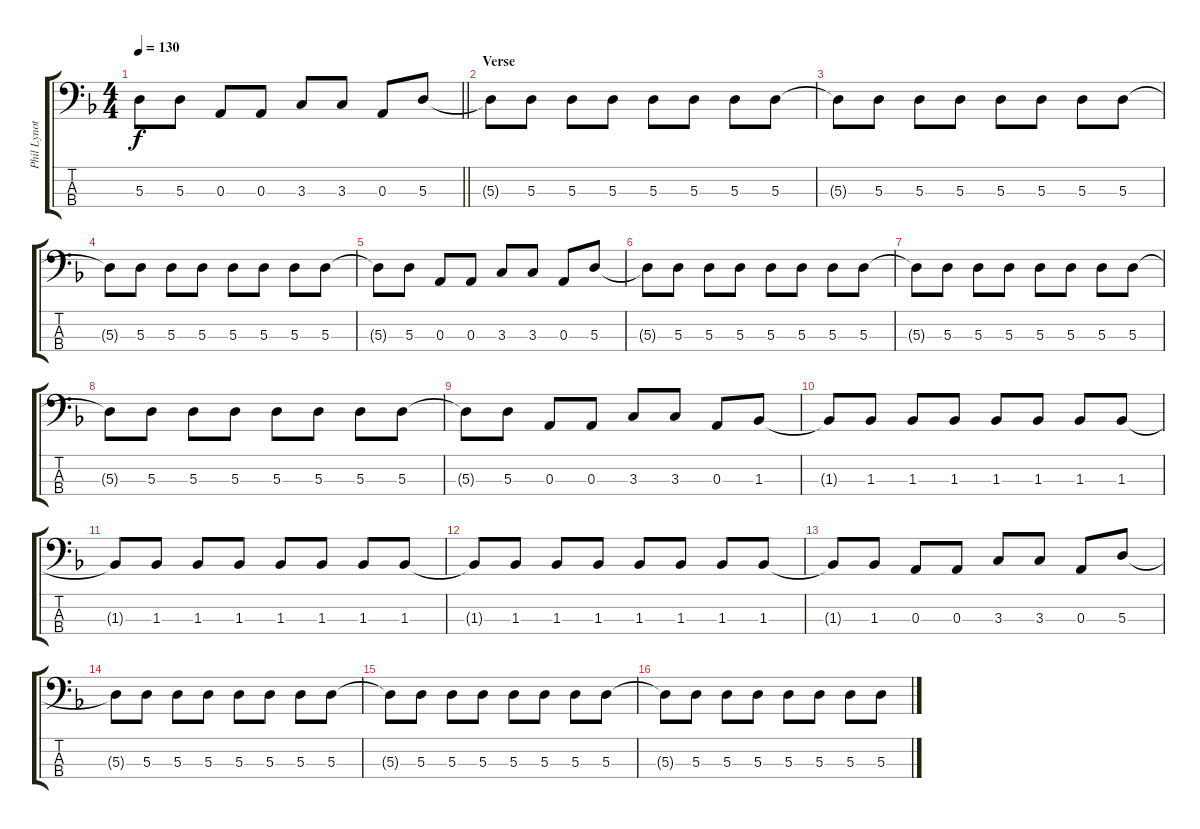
\track ("Phil Lynott" "Phil Lynot") {instrument electricbasspick}
\staff {score tabs}
\tuning (G2 D2 A1 E1) {hide}
\ts (4 4)
\tempo 130
\clef f4
\barLineRight lightlight
\ks dminor
5.3{t}.8{dy f} 5.3.8 0.3.8 0.3.8 3.3.8 3.3.8 0.3.8 5.3.8 |
\section ("" "Verse")
5.3{t}.8 5.3.8 5.3.8 5.3.8 5.3.8 5.3.8 5.3.8 5.3.8 |
5.3{t}.8 5.3.8 5.3.8 5.3.8 5.3.8 5.3.8 5.3.8 5.3.8 |
5.3{t}.8 5.3.8 5.3.8 5.3.8 5.3.8 5.3.8 5.3.8 5.3.8 |
5.3{t}.8 5.3.8 0.3.8 0.3.8 3.3.8 3.3.8 0.3.8 5.3.8 |
5.3{t}.8 5.3.8 5.3.8 5.3.8 5.3.8 5.3.8 5.3.8 5.3.8 |
5.3{t}.8 5.3.8 5.3.8 5.3.8 5.3.8 5.3.8 5.3.8 5.3.8 |
5.3{t}.8 5.3.8 5.3.8 5.3.8 5.3.8 5.3.8 5.3.8 5.3.8 |
5.3{t}.8 5.3.8 0.3.8 0.3.8 3.3.8 3.3.8 0.3.8 1.3.8 |
1.3{t}.8 1.3.8 1.3.8 1.3.8 1.3.8 1.3.8 1.3.8 1.3.8 |
1.3{t}.8 1.3.8 1.3.8 1.3.8 1.3.8 1.3.8 1.3.8 1.3.8 |
1.3{t}.8 1.3.8 1.3.8 1.3.8 1.3.8 1.3.8 1.3.8 1.3.8 |
1.3{t}.8 1.3.8 0.3.8 0.3.8 3.3.8 3.3.8 0.3.8 5.3.8 |
5.3{t}.8 5.3.8 5.3.8 5.3.8 5.3.8 5.3.8 5.3.8 5.3.8 |
5.3{t}.8 5.3.8 5.3.8 5.3.8 5.3.8 5.3.8 5.3.8 5.3.8 |
5.3{t}.8 5.3.8 5.3.8 5.3.8 5.3.8 5.3.8 5.3.8 5.3.8
